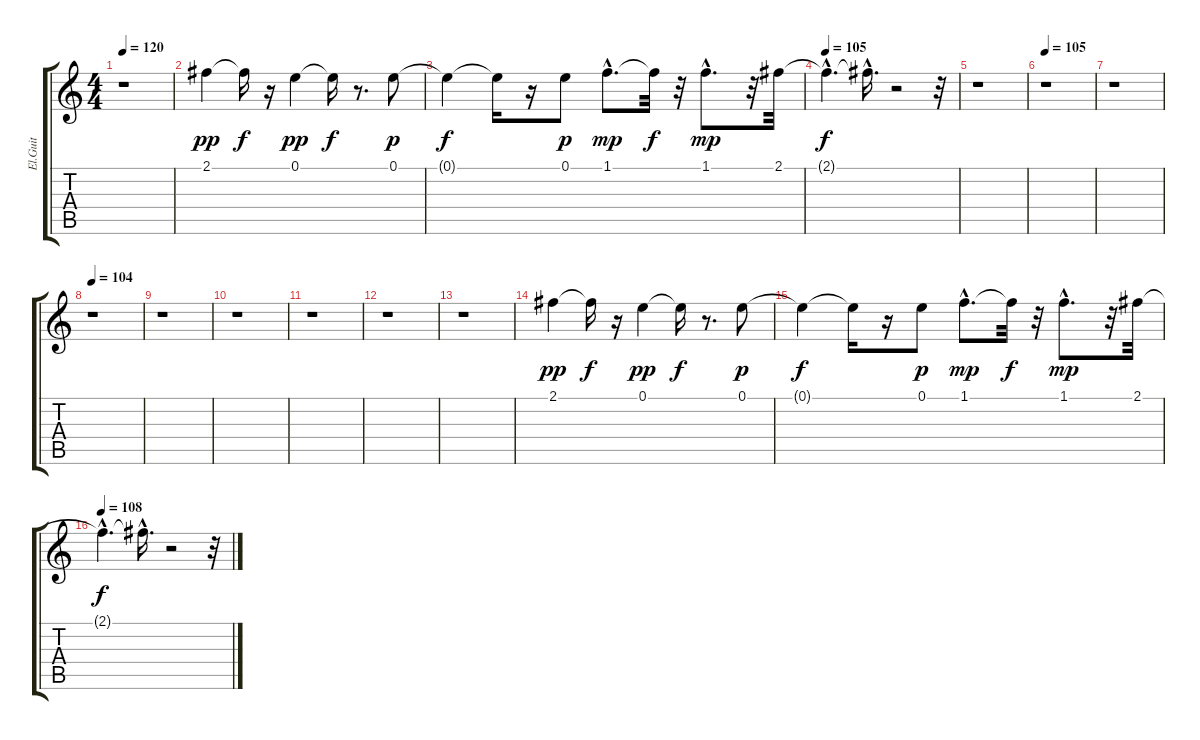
\track ("El.Guit" "El.Guit") {instrument acousticguitarnylon}
\staff {score tabs}
\tuning (E4 B3 G3 D3 A2 E2) {hide}
\ts (4 4)
\tempo 120
\clef g2
\ks c
r.1{dy pp instrument acousticguitarnylon} |
2.1.4 2.1{t}.16{dy f} r.16 0.1.4{dy pp} 0.1{t}.16{dy f} r.8{d} 0.1.8{dy p} |
0.1{t}.4{dy f} 0.1{t}.16 r.16 0.1.8{dy p} 1.1{hac}.8{d dy mp} 1.1{t}.32{dy f} r.32 1.1{hac}.8{d dy mp} r.32 2.1.32 |
\tempo 105
2.1{hac t}.4{d dy f} 2.1{hac t}.16{d} r.2 r.32 |
r.1 |
\tempo 105
r.1 |
r.1 |
\tempo 104
r.1 |
r.1 |
r.1 |
r.1 |
r.1 |
r.1 |
2.1.4{dy pp} 2.1{t}.16{dy f} r.16 0.1.4{dy pp} 0.1{t}.16{dy f} r.8{d} 0.1.8{dy p} |
0.1{t}.4{dy f} 0.1{t}.16 r.16 0.1.8{dy p} 1.1{hac}.8{d dy mp} 1.1{t}.32{dy f} r.32 1.1{hac}.8{d dy mp} r.32 2.1.32 |
\tempo 108
2.1{hac t}.4{d dy f} 2.1{hac t}.16{d} r.2 r.32
